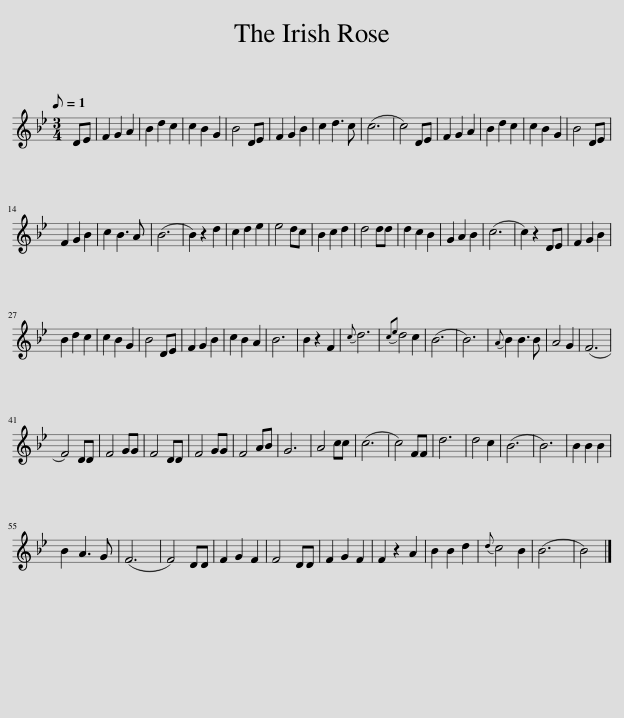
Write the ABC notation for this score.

X:1
L:1/8
Q:1/8=1
M:3/4
I:linebreak $
K:Bb
V:1 treble
V:1
 DE | F2 G2 A2 | B2 d2 c2 | c2 B2 G2 | B4 DE | %5
 F2 G2 B2 | c2 d3 c | (c6 | c4) DE | F2 G2 A2 | %10
 B2 d2 c2 | c2 B2 G2 | B4 DE |$ F2 G2 B2 | c2 B3 A | %15
 (B6 | B2) z2 d2 | c2 d2 e2 | e4 dc | B2 c2 d2 | %20
 d4 dd | d2 c2 B2 | G2 A2 B2 | (c6 | c2) z2 DE | %25
 F2 G2 B2 |$ B2 d2 c2 | c2 B2 G2 | B4 DE | F2 G2 B2 | %30
 c2 B2 A2 | B6 | B2 z2 F2 |{c} d6 |{ce} d4 c2 | %35
 (B6 | B6) |{A} B2 B3 B | A4 G2 | (F6 |$ %40
 F4) DD | F4 GG | F4 DD | F4 GG | F4 AB | %45
 G6 | A4 cc | (c6 | c4) FF | d6 | %50
 d4 c2 | (B6 | B6) | B2 B2 B2 |$ B2 A3 G | %55
 (F6 | F4) DD | F2 G2 F2 | F4 DD | F2 G2 F2 | %60
 F2 z2 A2 | B2 B2 d2 |{d} c4 B2 | (B6 | B4) |] %65
